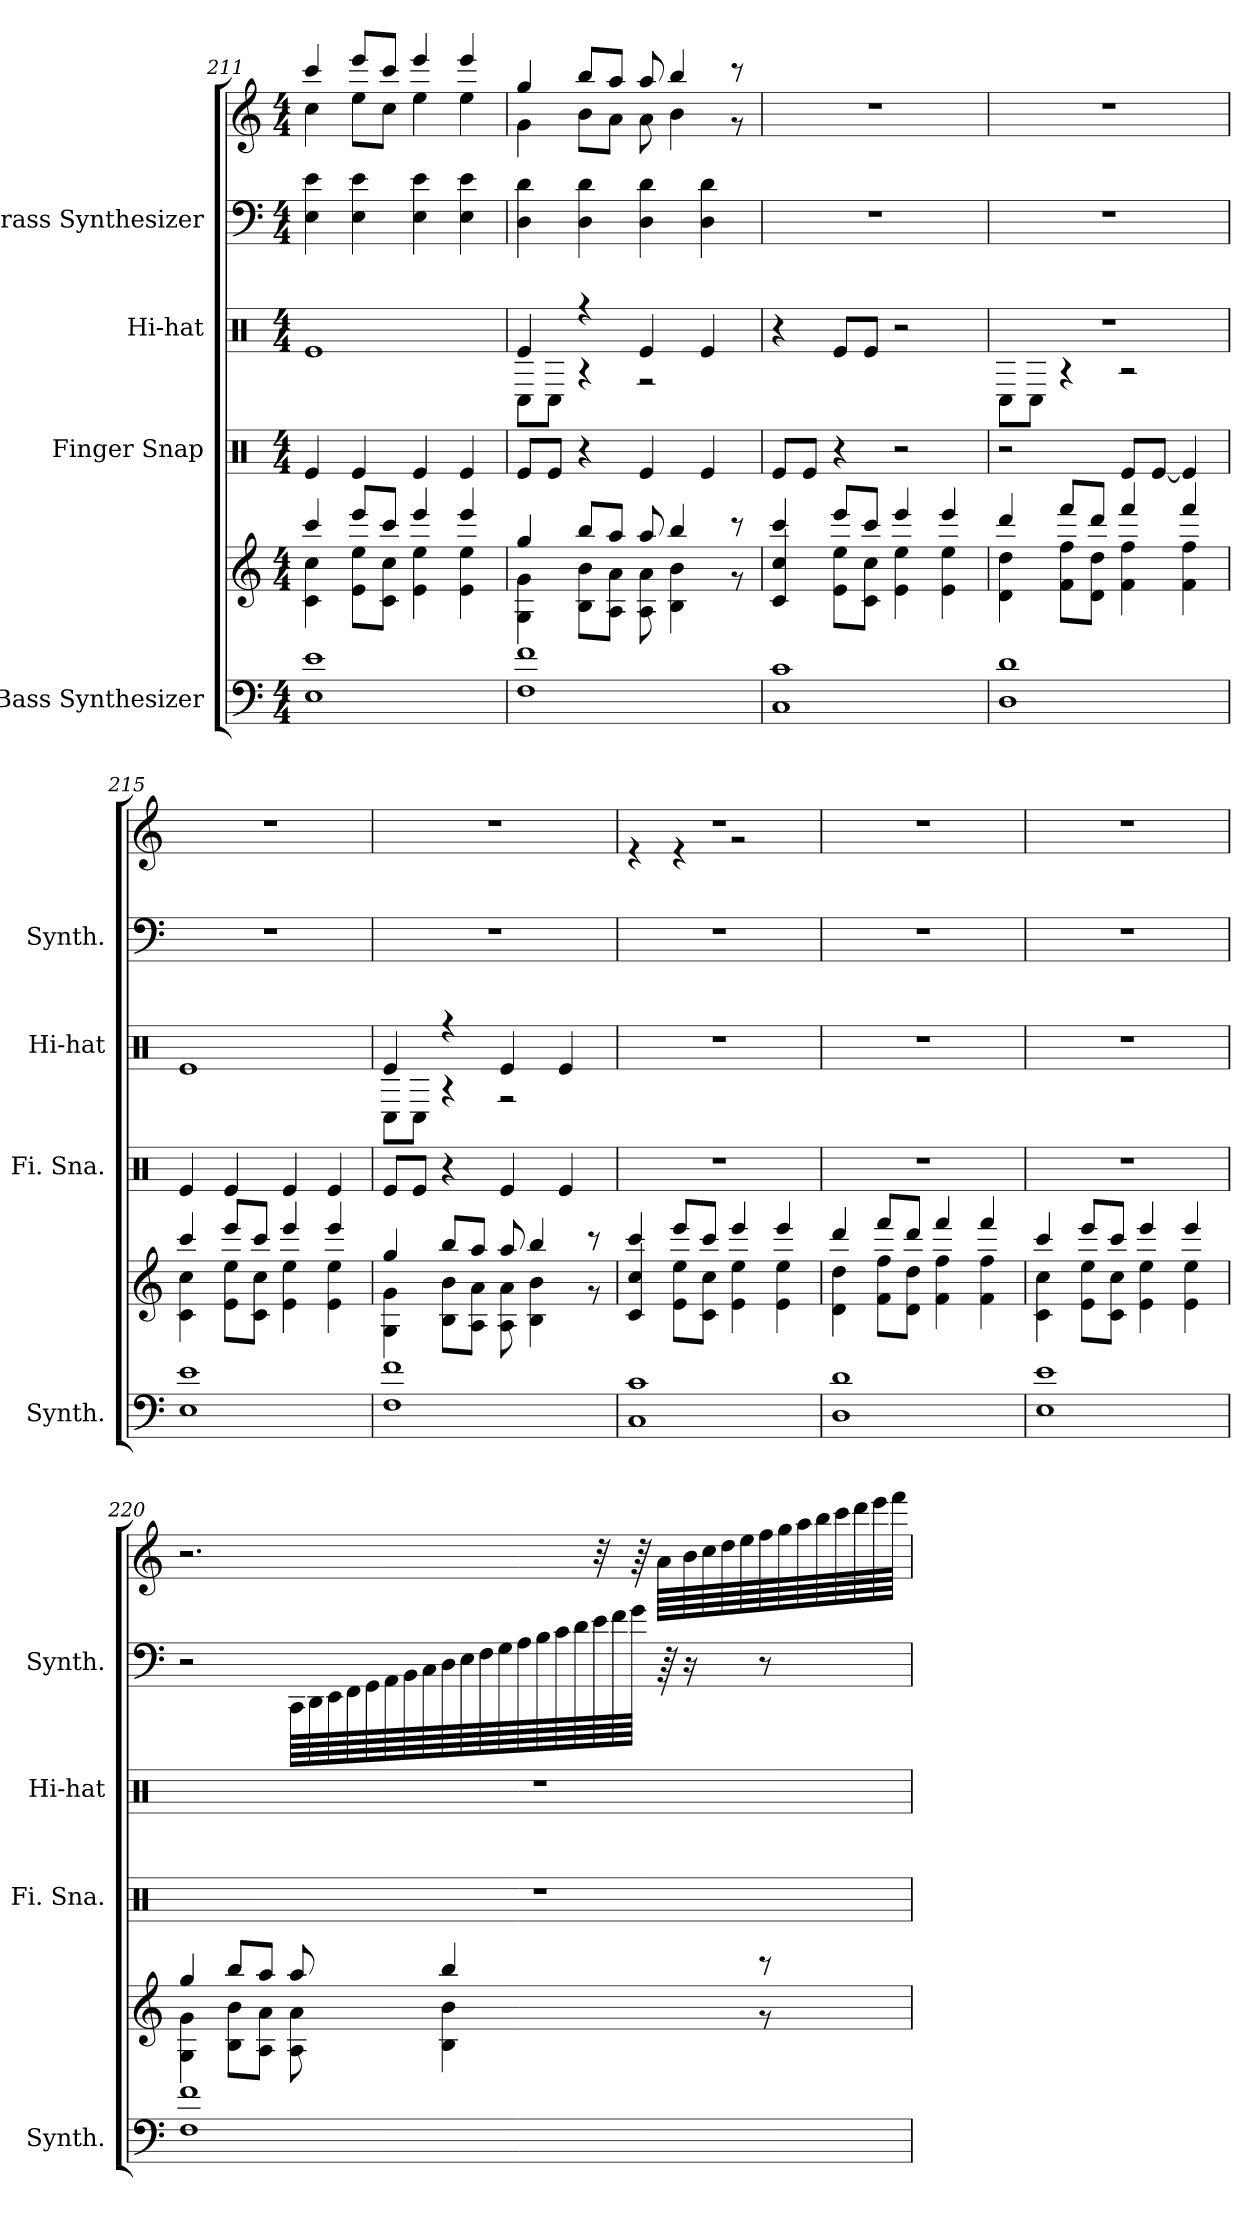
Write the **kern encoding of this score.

**kern	**kern	**kern	**kern	**kern	**kern
*part4	*part4	*part3	*part2	*part1	*part1
*staff6	*staff5	*staff4	*staff3	*staff2	*staff1
*I"Bass Synthesizer	*	*I"Finger Snap	*I"Hi-hat	*I"Brass Synthesizer	*
*I'Synth.	*	*I'Fi. Sna.	*I'Hi-hat	*I'Synth.	*
*clefF4	*clefG2	*clefX	*clefX	*clefF4	*clefG2
*k[]	*k[]	*k[]	*k[]	*k[]	*k[]
*M4/4	*M4/4	*M4/4	*M4/4	*M4/4	*M4/4
=211	=211	=211	=211	=211	=211
*	*^	*	*	*	*^
1E 1e	4ccc/	4c\ 4cc\	4Re/	1Re	4E\ 4e\	4ccc/	4cc\
.	8eee/L	8e\ 8ee\L	4Re/	.	4E\ 4e\	8eee/L	8ee\L
.	8ccc/J	8c\ 8cc\J	.	.	.	8ccc/J	8cc\J
.	4eee/	4e\ 4ee\	4Re/	.	4E\ 4e\	4eee/	4ee\
.	4eee/	4e\ 4ee\	4Re/	.	4E\ 4e\	4eee/	4ee\
!!LO:LB:g=z	!!
=212	=212	=212	=212	=212	=212	=212	=212
*	*	*	*	*^	*	*	*
1F 1f	4gg/	4G\ 4g\	8Re/L	4Re/	8RC\L	4D\ 4d\	4gg/	4g\
.	.	.	8Re/J	.	8RC\J	.	.	.
.	8bb/L	8B\ 8b\L	4r	4r	4r	4D\ 4d\	8bb/L	8b\L
.	8aa/J	8A\ 8a\J	.	.	.	.	8aa/J	8a\J
.	8aa/	8A\ 8a\	4Re/	4Re/	2r	4D\ 4d\	8aa/	8a\
.	4bb/	4B\ 4b\	.	.	.	.	4bb/	4b\
.	.	.	4Re/	4Re/	.	4D\ 4d\	.	.
.	8r	8r	.	.	.	.	8r	8r
*	*	*	*	*v	*v	*	*v	*v
=213	=213	=213	=213	=213	=213	=213
1C 1c	4ccc/	4c/ 4cc/	8Re/L	4r	1r	1r
.	.	.	8Re/J	.	.	.
.	8eee/L	8e\ 8ee\L	4r	8Re/L	.	.
.	8ccc/J	8c\ 8cc\J	.	8Re/J	.	.
.	4eee/	4e\ 4ee\	2r	2r	.	.
.	4eee/	4e\ 4ee\	.	.	.	.
=214	=214	=214	=214	=214	=214	=214
*	*	*	*	*^	*	*
1D 1d	4ddd/	4d\ 4dd\	2r	1r	8RC\L	1r	1r
.	.	.	.	.	8RC\J	.	.
.	8fff/L	8f\ 8ff\L	.	.	4r	.	.
.	8ddd/J	8d\ 8dd\J	.	.	.	.	.
.	4fff/	4f\ 4ff\	8Re/L	.	2r	.	.
.	.	.	[8Re/J	.	.	.	.
.	4fff/	4f\ 4ff\	4Re/]	.	.	.	.
*	*	*	*	*v	*v	*	*
=215	=215	=215	=215	=215	=215	=215
1E 1e	4ccc/	4c\ 4cc\	4Re/	1Re	1r	1r
.	8eee/L	8e\ 8ee\L	4Re/	.	.	.
.	8ccc/J	8c\ 8cc\J	.	.	.	.
.	4eee/	4e\ 4ee\	4Re/	.	.	.
.	4eee/	4e\ 4ee\	4Re/	.	.	.
!!LO:PB:g=z
=216	=216	=216	=216	=216	=216	=216
*	*	*	*	*^	*	*
1F 1f	4gg/	4G\ 4g\	8Re/L	4Re/	8RC\L	1r	1r
.	.	.	8Re/J	.	8RC\J	.	.
.	8bb/L	8B\ 8b\L	4r	4r	4r	.	.
.	8aa/J	8A\ 8a\J	.	.	.	.	.
.	8aa/	8A\ 8a\	4Re/	4Re/	2r	.	.
.	4bb/	4B\ 4b\	.	.	.	.	.
.	.	.	4Re/	4Re/	.	.	.
.	8r	8r	.	.	.	.	.
*	*	*	*	*v	*v	*	*
=217	=217	=217	=217	=217	=217	=217
*	*	*	*	*	*	*^
1C 1c	4ccc/	4c/ 4cc/	1r	1r	1r	1r	4r
.	8eee/L	8e\ 8ee\L	.	.	.	.	4r
.	8ccc/J	8c\ 8cc\J	.	.	.	.	.
.	4eee/	4e\ 4ee\	.	.	.	.	2r
.	4eee/	4e\ 4ee\	.	.	.	.	.
*	*	*	*	*	*	*v	*v
=218	=218	=218	=218	=218	=218	=218
1D 1d	4ddd/	4d\ 4dd\	1r	1r	1r	1r
.	8fff/L	8f\ 8ff\L	.	.	.	.
.	8ddd/J	8d\ 8dd\J	.	.	.	.
.	4fff/	4f\ 4ff\	.	.	.	.
.	4fff/	4f\ 4ff\	.	.	.	.
=219	=219	=219	=219	=219	=219	=219
1E 1e	4ccc/	4c\ 4cc\	1r	1r	1r	1r
.	8eee/L	8e\ 8ee\L	.	.	.	.
.	8ccc/J	8c\ 8cc\J	.	.	.	.
.	4eee/	4e\ 4ee\	.	.	.	.
.	4eee/	4e\ 4ee\	.	.	.	.
!!LO:LB:g=z
=220	=220	=220	=220	=220	=220	=220
1F 1f	4gg/	4G\ 4g\	1r	1r	2r	2.r
.	8bb/L	8B\ 8b\L	.	.	.	.
.	8aa/J	8A\ 8a\J	.	.	.	.
.	8aa/	8A\ 8a\	.	.	64CC\LLLL	.
.	.	.	.	.	64DD\	.
.	.	.	.	.	64EE\	.
.	.	.	.	.	64FF\	.
.	.	.	.	.	64GG\	.
.	.	.	.	.	64AA\	.
.	.	.	.	.	64BB\	.
.	.	.	.	.	64C\	.
.	4bb/	4B\ 4b\	.	.	64D\	.
.	.	.	.	.	64E\	.
.	.	.	.	.	64F\	.
.	.	.	.	.	64G\	.
.	.	.	.	.	64A\	.
.	.	.	.	.	64B\	.
.	.	.	.	.	64c\	.
.	.	.	.	.	64d\	.
.	.	.	.	.	64e\	32r
.	.	.	.	.	64f\	.
.	.	.	.	.	64g\JJJJ	64r
.	.	.	.	.	64r	64a\LLLL
.	.	.	.	.	16r	64b\
.	.	.	.	.	.	64cc\
.	.	.	.	.	.	64dd\
.	.	.	.	.	.	64ee\
.	8r	8r	.	.	8r	64ff\
.	.	.	.	.	.	64gg\
.	.	.	.	.	.	64aa\
.	.	.	.	.	.	64bb\
.	.	.	.	.	.	64ccc\
.	.	.	.	.	.	64ddd\
.	.	.	.	.	.	64eee\
.	.	.	.	.	.	64fff\JJJJ
*	*v	*v	*	*	*	*
=	=	=	=	=	=
*-	*-	*-	*-	*-	*-
